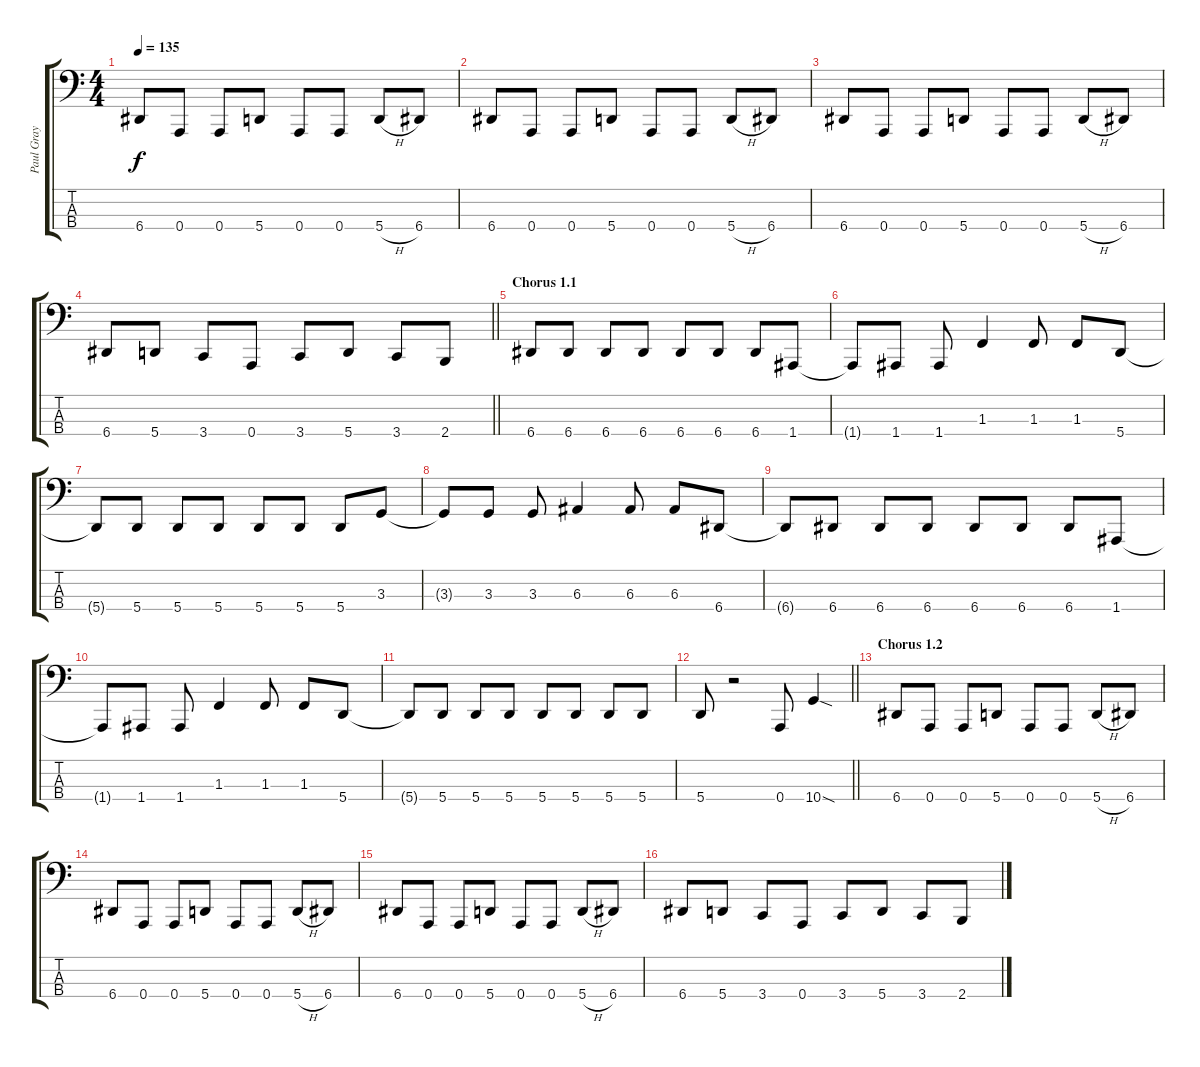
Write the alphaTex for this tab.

\track ("Paul Gray" "Paul Gray") {instrument electricbasspick}
\staff {score tabs}
\tuning (D2 A1 E1 A0) {hide}
\ts (4 4)
\tempo 135
\clef f4
\ks c
6.4.8{dy f} 0.4.8 0.4.8 5.4.8 0.4.8 0.4.8 5.4{h}.8 6.4.8 |
6.4.8 0.4.8 0.4.8 5.4.8 0.4.8 0.4.8 5.4{h}.8 6.4.8 |
6.4.8 0.4.8 0.4.8 5.4.8 0.4.8 0.4.8 5.4{h}.8 6.4.8 |
\barLineRight lightlight
6.4.8 5.4.8 3.4.8 0.4.8 3.4.8 5.4.8 3.4.8 2.4.8 |
\section ("" "Chorus 1.1")
6.4.8 6.4.8 6.4.8 6.4.8 6.4.8 6.4.8 6.4.8 1.4.8 |
1.4{t}.8 1.4.8 1.4.8 1.3.4 1.3.8 1.3.8 5.4.8 |
5.4{t}.8 5.4.8 5.4.8 5.4.8 5.4.8 5.4.8 5.4.8 3.3.8 |
3.3{t}.8 3.3.8 3.3.8 6.3.4 6.3.8 6.3.8 6.4.8 |
6.4{t}.8 6.4.8 6.4.8 6.4.8 6.4.8 6.4.8 6.4.8 1.4.8 |
1.4{t}.8 1.4.8 1.4.8 1.3.4 1.3.8 1.3.8 5.4.8 |
5.4{t}.8 5.4.8 5.4.8 5.4.8 5.4.8 5.4.8 5.4.8 5.4.8 |
\barLineRight lightlight
5.4.8 r.2 0.4.8 10.4{sod}.4 |
\section ("" "Chorus 1.2")
6.4.8 0.4.8 0.4.8 5.4.8 0.4.8 0.4.8 5.4{h}.8 6.4.8 |
6.4.8 0.4.8 0.4.8 5.4.8 0.4.8 0.4.8 5.4{h}.8 6.4.8 |
6.4.8 0.4.8 0.4.8 5.4.8 0.4.8 0.4.8 5.4{h}.8 6.4.8 |
6.4.8 5.4.8 3.4.8 0.4.8 3.4.8 5.4.8 3.4.8 2.4.8
